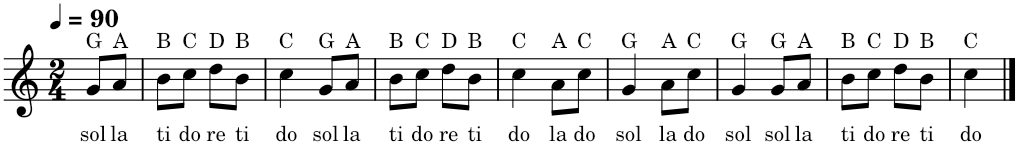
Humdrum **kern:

**kern	**text
*part1	*part1
*staff1	*staff1
*I"Piano	*
*I'Pno.	*
*clefG2	*
*k[]	*
*M2/4	*
*MM90	*
=1	=1
!LO:TX:a:t=G	!
!	!LO:LY:b
8g/L	sol
!LO:TX:a:t=A	!
!	!LO:LY:b
8a/J	la
=2	=2
!LO:TX:a:t=B	!
!	!LO:LY:b
8b\L	ti
!LO:TX:a:t=C	!
!	!LO:LY:b
8cc\J	do
!LO:TX:a:t=D	!
!	!LO:LY:b
8dd\L	re
!LO:TX:a:t=B	!
!	!LO:LY:b
8b\J	ti
=3	=3
!LO:TX:a:t=C	!
!	!LO:LY:b
4cc\	do
!LO:TX:a:t=G	!
!	!LO:LY:b
8g/L	sol
!LO:TX:a:t=A	!
!	!LO:LY:b
8a/J	la
=4	=4
!LO:TX:a:t=B	!
!	!LO:LY:b
8b\L	ti
!LO:TX:a:t=C	!
!	!LO:LY:b
8cc\J	do
!LO:TX:a:t=D	!
!	!LO:LY:b
8dd\L	re
!LO:TX:a:t=B	!
!	!LO:LY:b
8b\J	ti
=5	=5
!LO:TX:a:t=C	!
!	!LO:LY:b
4cc\	do
!LO:TX:a:t=A	!
!	!LO:LY:b
8a\L	la
!LO:TX:a:t=C	!
!	!LO:LY:b
8cc\J	do
=6	=6
!LO:TX:a:t=G	!
!	!LO:LY:b
4g/	sol
!LO:TX:a:t=A	!
!	!LO:LY:b
8a\L	la
!LO:TX:a:t=C	!
!	!LO:LY:b
8cc\J	do
=7	=7
!LO:TX:a:t=G	!
!	!LO:LY:b
4g/	sol
!LO:TX:a:t=G	!
!	!LO:LY:b
8g/L	sol
!LO:TX:a:t=A	!
!	!LO:LY:b
8a/J	la
=8	=8
!LO:TX:a:t=B	!
!	!LO:LY:b
8b\L	ti
!LO:TX:a:t=C	!
!	!LO:LY:b
8cc\J	do
!LO:TX:a:t=D	!
!	!LO:LY:b
8dd\L	re
!LO:TX:a:t=B	!
!	!LO:LY:b
8b\J	ti
=9	=9
!LO:TX:a:t=C	!
!	!LO:LY:b
4cc\	do
==	==
*-	*-
